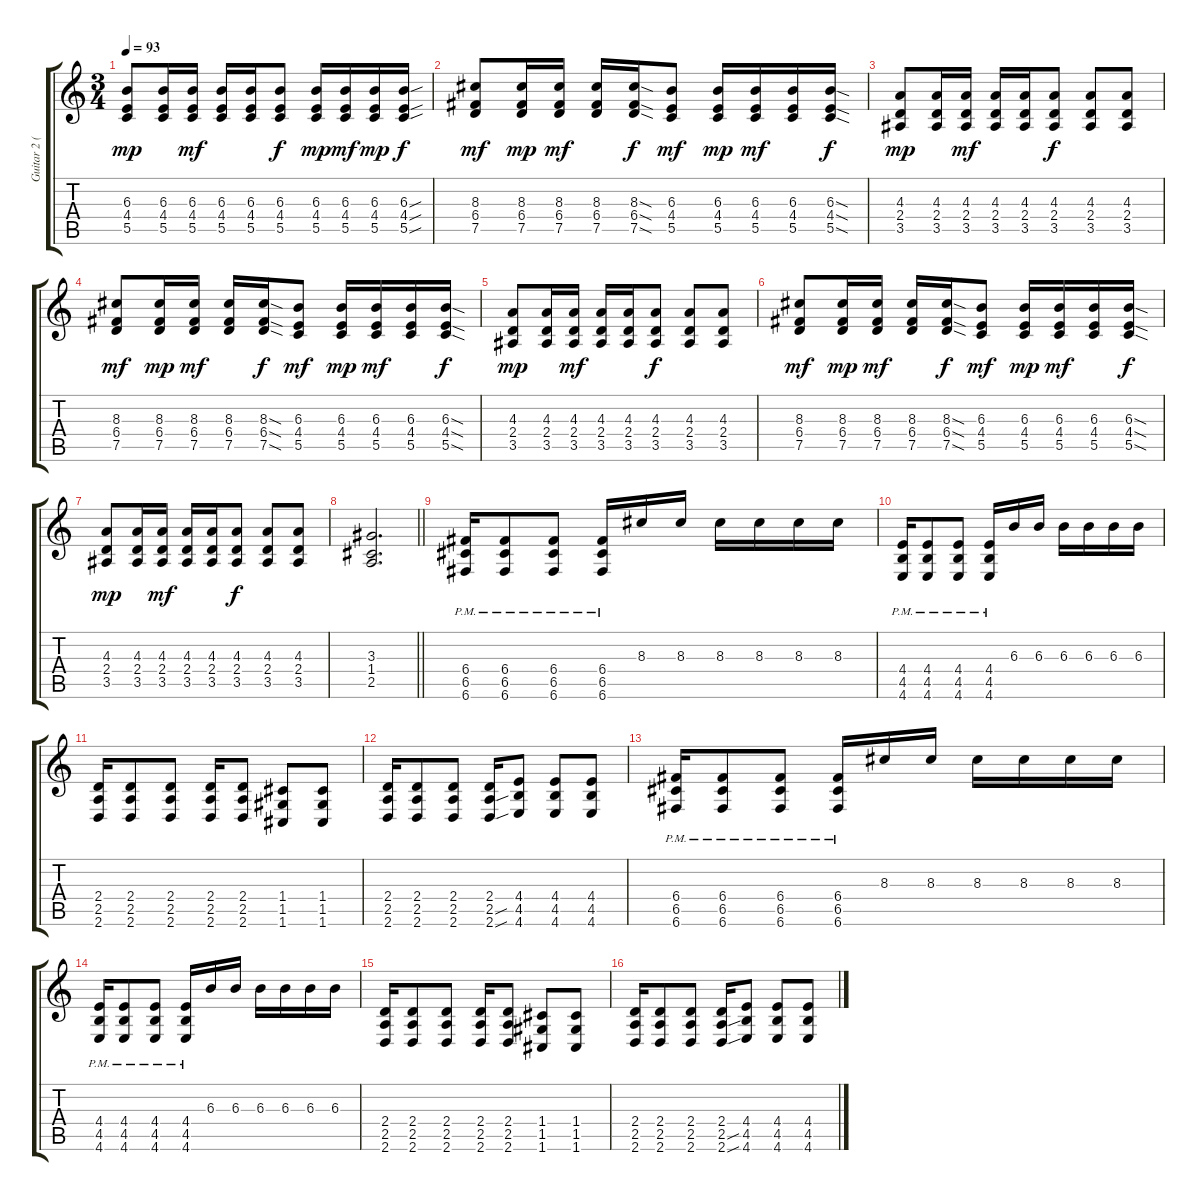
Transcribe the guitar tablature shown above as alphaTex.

\track ("Guitar 2 (Distorted- Padget)" "Guitar 2 (") {instrument distortionguitar}
\staff {score tabs}
\tuning (D4 A3 F3 C3 G2 C2) {hide}
\ts (3 4)
\tempo 93
\clef g2
\ks c
(6.3 4.4 5.5).8{dy mp} (6.3 4.4 5.5).16 (6.3 4.4 5.5).16{dy mf} (6.3 4.4 5.5).16 (6.3 4.4 5.5).16 (6.3 4.4 5.5).8{dy f} (6.3 4.4 5.5).16{dy mp} (6.3 4.4 5.5).16{dy mf} (6.3 4.4 5.5).16{dy mp} (6.3{sou} 4.4{sou} 5.5{sou}).16{dy f} |
(8.3 6.4 7.5).8{dy mf} (8.3 6.4 7.5).16{dy mp} (8.3 6.4 7.5).16{dy mf} (8.3 6.4 7.5).16 (8.3{sod} 6.4{sod} 7.5{sod}).16{dy f} (6.3 4.4 5.5).8{dy mf} (6.3 4.4 5.5).16{dy mp} (6.3 4.4 5.5).16{dy mf} (6.3 4.4 5.5).16 (6.3{sod} 4.4{sod} 5.5{sod}).16{dy f} |
(4.3 2.4 3.5).8{dy mp} (4.3 2.4 3.5).16 (4.3 2.4 3.5).16{dy mf} (4.3 2.4 3.5).16 (4.3 2.4 3.5).16 (4.3 2.4 3.5).8{dy f} (4.3 2.4 3.5).8 (4.3 2.4 3.5).8 |
(8.3 6.4 7.5).8{dy mf} (8.3 6.4 7.5).16{dy mp} (8.3 6.4 7.5).16{dy mf} (8.3 6.4 7.5).16 (8.3{sod} 6.4{sod} 7.5{sod}).16{dy f} (6.3 4.4 5.5).8{dy mf} (6.3 4.4 5.5).16{dy mp} (6.3 4.4 5.5).16{dy mf} (6.3 4.4 5.5).16 (6.3{sod} 4.4{sod} 5.5{sod}).16{dy f} |
(4.3 2.4 3.5).8{dy mp} (4.3 2.4 3.5).16 (4.3 2.4 3.5).16{dy mf} (4.3 2.4 3.5).16 (4.3 2.4 3.5).16 (4.3 2.4 3.5).8{dy f} (4.3 2.4 3.5).8 (4.3 2.4 3.5).8 |
(8.3 6.4 7.5).8{dy mf} (8.3 6.4 7.5).16{dy mp} (8.3 6.4 7.5).16{dy mf} (8.3 6.4 7.5).16 (8.3{sod} 6.4{sod} 7.5{sod}).16{dy f} (6.3 4.4 5.5).8{dy mf} (6.3 4.4 5.5).16{dy mp} (6.3 4.4 5.5).16{dy mf} (6.3 4.4 5.5).16 (6.3{sod} 4.4{sod} 5.5{sod}).16{dy f} |
(4.3 2.4 3.5).8{dy mp} (4.3 2.4 3.5).16 (4.3 2.4 3.5).16{dy mf} (4.3 2.4 3.5).16 (4.3 2.4 3.5).16 (4.3 2.4 3.5).8{dy f} (4.3 2.4 3.5).8 (4.3 2.4 3.5).8 |
\barLineRight lightlight
(3.3 1.4 2.5).2{d} |
(6.4 6.5{pm} 6.6{pm}).16{balance 2 instrument distortionguitar} (6.4 6.5{pm} 6.6{pm}).8 (6.4 6.5{pm} 6.6{pm}).8 (6.4 6.5{pm} 6.6{pm}).16 8.3.16 8.3.16 8.3.16 8.3.16 8.3.16 8.3.16 |
(4.4 4.5{pm} 4.6{pm}).16 (4.4 4.5{pm} 4.6{pm}).8 (4.4 4.5{pm} 4.6{pm}).8 (4.4 4.5{pm} 4.6{pm}).16 6.3.16 6.3.16 6.3.16 6.3.16 6.3.16 6.3.16 |
(2.4 2.5 2.6).16 (2.4 2.5 2.6).8 (2.4 2.5 2.6).8 (2.4 2.5 2.6).16 (2.4 2.5 2.6).8 (1.4 1.5 1.6).8 (1.4 1.5 1.6).8 |
(2.4 2.5 2.6).16 (2.4 2.5 2.6).8 (2.4 2.5 2.6).8 (2.4 2.5{sou} 2.6{sou}).16 (4.4 4.5 4.6).8 (4.4 4.5 4.6).8 (4.4 4.5 4.6).8 |
(6.4 6.5{pm} 6.6{pm}).16 (6.4 6.5{pm} 6.6{pm}).8 (6.4 6.5{pm} 6.6{pm}).8 (6.4 6.5{pm} 6.6{pm}).16 8.3.16 8.3.16 8.3.16 8.3.16 8.3.16 8.3.16 |
(4.4 4.5{pm} 4.6{pm}).16 (4.4 4.5{pm} 4.6{pm}).8 (4.4 4.5{pm} 4.6{pm}).8 (4.4 4.5{pm} 4.6{pm}).16 6.3.16 6.3.16 6.3.16 6.3.16 6.3.16 6.3.16 |
(2.4 2.5 2.6).16 (2.4 2.5 2.6).8 (2.4 2.5 2.6).8 (2.4 2.5 2.6).16 (2.4 2.5 2.6).8 (1.4 1.5 1.6).8 (1.4 1.5 1.6).8 |
(2.4 2.5 2.6).16 (2.4 2.5 2.6).8 (2.4 2.5 2.6).8 (2.4 2.5{sou} 2.6{sou}).16 (4.4 4.5 4.6).8 (4.4 4.5 4.6).8 (4.4 4.5 4.6).8
